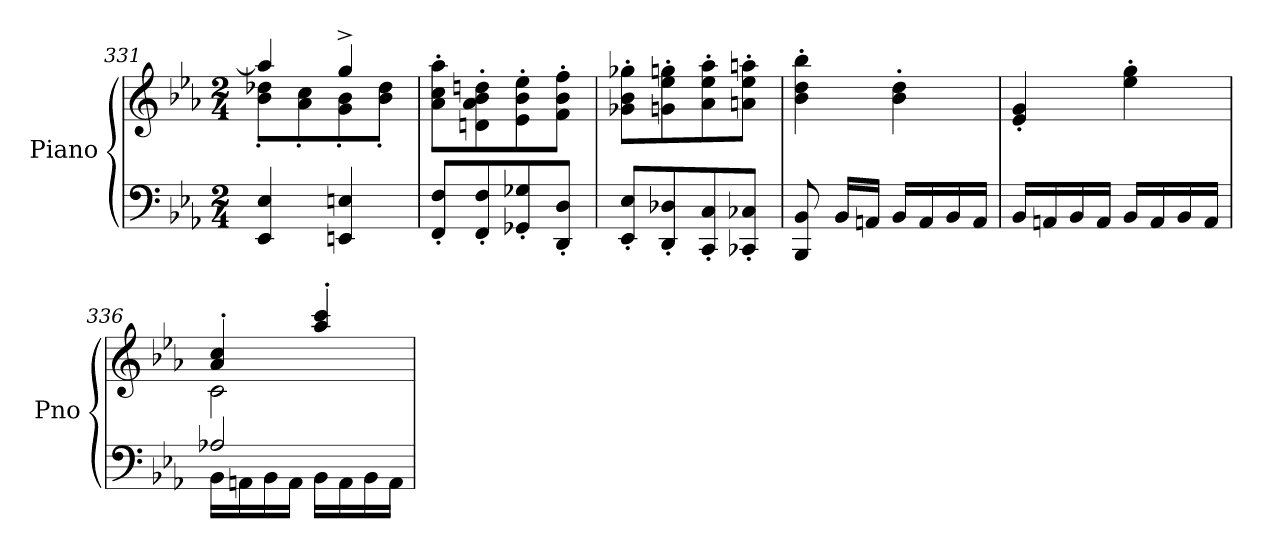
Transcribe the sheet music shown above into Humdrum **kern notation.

**kern	**kern
*part1	*part1
*staff2	*staff1
*I"Piano	*
*I'Pno	*
*clefF4	*clefG2
*k[b-e-a-]	*k[b-e-a-]
*M2/4	*M2/4
=331	=331
*	*^
4EE-/ 4E-/	4aa-/]	8b-\' 8dd-X\'L
.	.	8a-\' 8cc\'
4EEn/ 4En/	4gg^/	8g\' 8b-\'
.	.	8b-\' 8dd-\'J
*	*v	*v
!!LO:LB:g=z
=332	=332
8FF/' 8F/'L	8a-\' 8cc\' 8aa-\'L
8FF/' 8F/'	8dn\' 8a-\' 8b-\' 8ddn\'
8GG-X/' 8G-X/'	8e-\' 8b-\' 8ee-\'
8DD/' 8D/'J	8f\' 8b-\' 8ff\'J
=333	=333
8EE-/' 8E-/'L	8g-X\' 8b-\' 8gg-X\'L
8DD/' 8D-X/'	8gn\' 8ee-\' 8ggn\'
8CC/' 8C/'	8a-\' 8ee-\' 8aa-\'
8CC-X/' 8C-X/'J	8an\' 8ee-\' 8aan\'J
=334	=334
8BBB-/ 8BB-/	4b-\' 4dd\' 4bb-\'
16BB-/LL	.
16AAn/JJ	.
16BB-/LL	4b-\' 4dd\'
16AA/	.
16BB-/	.
16AA/JJ	.
=335	=335
16BB-/LL	4e-/' 4g/'
16AAn/	.
16BB-/	.
16AA/JJ	.
16BB-/LL	4ee-\' 4gg\'
16AA/	.
16BB-/	.
16AA/JJ	.
=336	=336
*^	*^
2A-X/	16BB-\LL	4a-/' 4cc/'	2c\
.	16AAn\	.	.
.	16BB-\	.	.
.	16AA\JJ	.	.
.	16BB-\LL	4aa-/' 4ccc/'	.
.	16AA\	.	.
.	16BB-\	.	.
.	16AA\JJ	.	.
*v	*v	*	*
*	*v	*v
=	=
*-	*-
